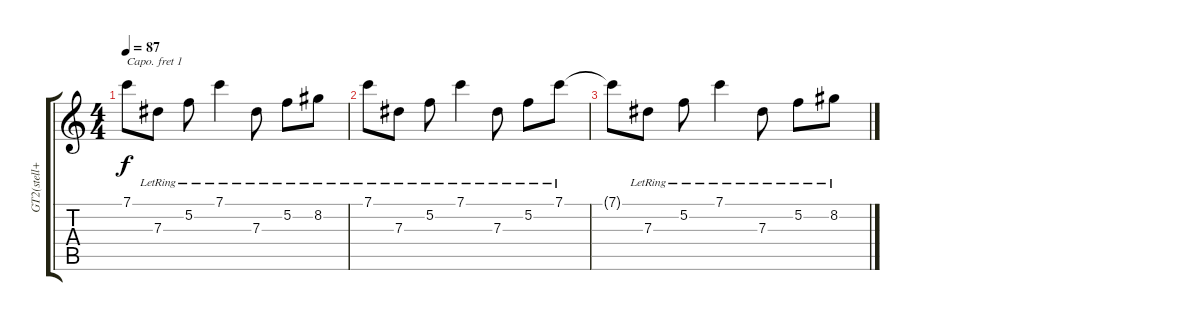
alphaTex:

\track ("GT2(stell+distortion)" "GT2(stell+") {instrument acousticguitarsteel}
\staff {score tabs}
\capo 1
\tuning (E4 B3 G3 D3 A2 E2) {hide}
\ts (4 4)
\tempo 87
\clef g2
\ks c
7.1{t}.8{dy f} 7.3{lr}.8 5.2{lr}.8 7.1{lr}.4 7.3{lr}.8 5.2{lr}.8 8.2{lr}.8 |
7.1{lr}.8{volume 0 balance 0} 7.3{lr}.8 5.2{lr}.8 7.1{lr}.4 7.3{lr}.8 5.2{lr}.8 7.1{lr}.8 |
7.1{t}.8 7.3{lr}.8 5.2{lr}.8 7.1{lr}.4 7.3{lr}.8 5.2{lr}.8 8.2{lr}.8
